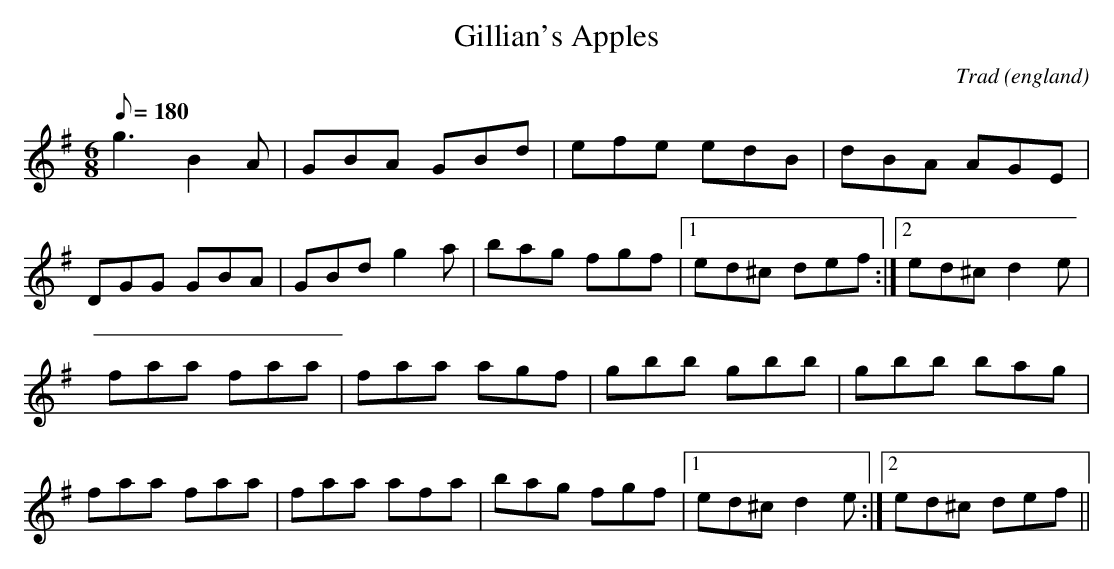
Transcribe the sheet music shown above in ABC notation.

X:1
T:Gillian's Apples
O:england
M:6/8
L:1/8
Q:180
C:Trad
K:G
g3 B2 A|GBA GBd|efe edB|dBA AGE|
DGG GBA|GBd g2 a|bag fgf|[1ed^c def:|[2ed^c d2 e|
faa faa|faa agf|gbb gbb|gbb bag|
faa faa|faa afa|bag fgf|[1ed^c d2 e:|[2ed^c def||
